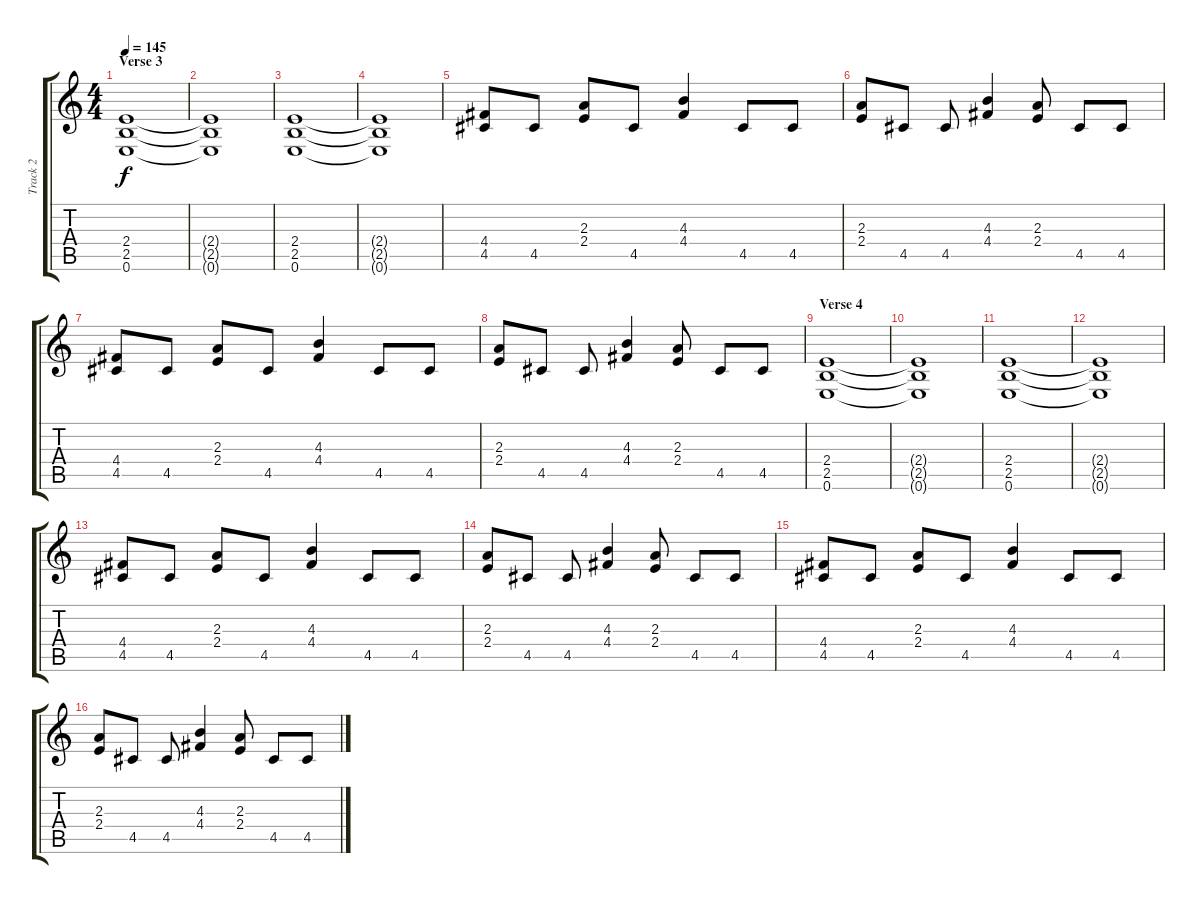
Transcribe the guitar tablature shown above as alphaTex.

\track ("Track 2" "Track 2") {instrument distortionguitar}
\staff {score tabs}
\tuning (E4 B3 G3 D3 A2 E2) {hide}
\ts (4 4)
\section ("" "Verse 3")
\tempo 145
\clef g2
\ks c
(2.4 2.5 0.6).1{dy f} |
(2.4{t} 2.5{t} 0.6{t}).1 |
(2.4 2.5 0.6).1 |
(2.4{t} 2.5{t} 0.6{t}).1 |
(4.4 4.5).8 4.5.8 (2.3 2.4).8 4.5.8 (4.3 4.4).4 4.5.8 4.5.8 |
(2.3 2.4).8 4.5.8 4.5.8 (4.3 4.4).4 (2.3 2.4).8 4.5.8 4.5.8 |
(4.4 4.5).8 4.5.8 (2.3 2.4).8 4.5.8 (4.3 4.4).4 4.5.8 4.5.8 |
(2.3 2.4).8 4.5.8 4.5.8 (4.3 4.4).4 (2.3 2.4).8 4.5.8 4.5.8 |
\section ("" "Verse 4")
(2.4 2.5 0.6).1 |
(2.4{t} 2.5{t} 0.6{t}).1 |
(2.4 2.5 0.6).1 |
(2.4{t} 2.5{t} 0.6{t}).1 |
(4.4 4.5).8 4.5.8 (2.3 2.4).8 4.5.8 (4.3 4.4).4 4.5.8 4.5.8 |
(2.3 2.4).8 4.5.8 4.5.8 (4.3 4.4).4 (2.3 2.4).8 4.5.8 4.5.8 |
(4.4 4.5).8 4.5.8 (2.3 2.4).8 4.5.8 (4.3 4.4).4 4.5.8 4.5.8 |
(2.3 2.4).8 4.5.8 4.5.8 (4.3 4.4).4 (2.3 2.4).8 4.5.8 4.5.8
